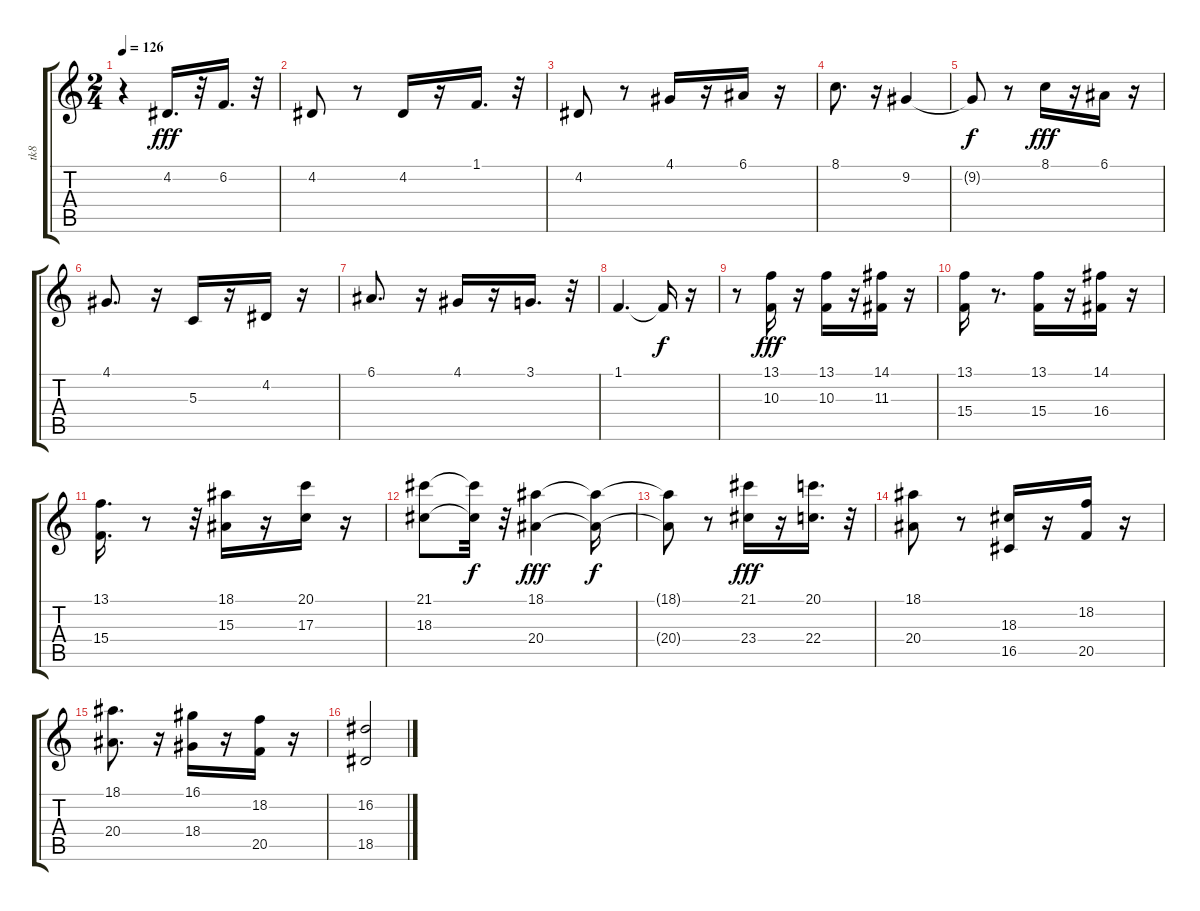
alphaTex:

\track ("tk8" "tk8") {instrument trumpet}
\staff {score tabs}
\tuning (E4 B3 G3 D3 A2 E2) {hide}
\ts (2 4)
\tempo 126
\clef g2
\ks c
r.4{dy fff} 4.2.16{d} r.32 6.2.16{d} r.32 |
4.2.8 r.8 4.2.16 r.16 1.1.16{d} r.32 |
4.2.8 r.8 4.1.16 r.16 6.1.16 r.16 |
8.1.8{d} r.16 9.2.4 |
9.2{t}.8{dy f} r.8 8.1.16{dy fff} r.16 6.1.16 r.16 |
4.1.8{d} r.16 5.3.16 r.16 4.2.16 r.16 |
6.1.8{d} r.16 4.1.16 r.16 3.1.16{d} r.32 |
1.1.4{d} 1.1{t}.16{dy f} r.16 |
r.8 (13.1 10.3).16{dy fff} r.16 (13.1 10.3).16 r.16 (14.1 11.3).16 r.16 |
(13.1 15.4).16 r.8{d} (13.1 15.4).16 r.16 (14.1 16.4).16 r.16 |
(13.1 15.4).16{d} r.8 r.32 (18.1 15.3).16 r.16 (20.1 17.3).16 r.16 |
(21.1 18.3).8 (21.1{t} 18.3{t}).32{dy f} r.32 (18.1 20.4).4{dy fff} (18.1{t} 20.4{t}).16{dy f} |
(18.1{t} 20.4{t}).8 r.8 (21.1 23.4).16{dy fff} r.16 (20.1 22.4).16{d} r.32 |
(18.1 20.4).8 r.8 (18.3 16.5).16 r.16 (18.2 20.5).16 r.16 |
(18.1 20.4).8{d} r.16 (16.1 18.4).16 r.16 (18.2 20.5).16 r.16 |
(16.2 18.5).2
